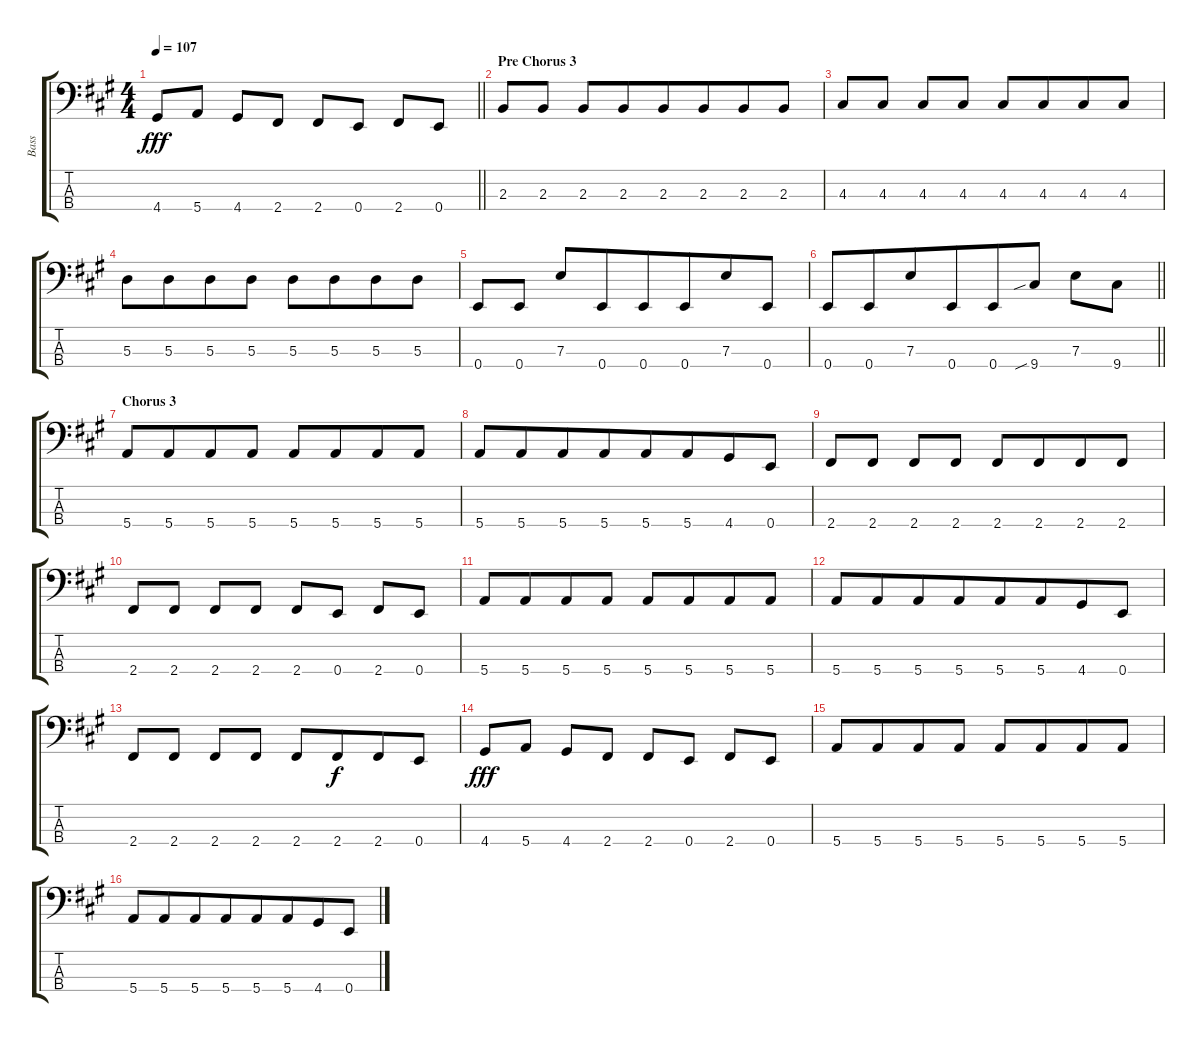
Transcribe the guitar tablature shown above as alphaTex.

\track ("Bass" "Bass") {instrument electricbasspick bank 255}
\staff {score tabs}
\tuning (G2 D2 A1 E1) {hide}
\ts (4 4)
\tempo 107
\clef f4
\barLineRight lightlight
\ks a
4.4.8{dy fff beam merge} 5.4.8 4.4.8 2.4.8 2.4.8{beam merge} 0.4.8 2.4.8{beam merge} 0.4.8 |
\section ("" "Pre Chorus 3")
2.3.8{beam merge} 2.3.8 2.3.8 2.3.8{beam merge} 2.3.8 2.3.8{beam merge} 2.3.8 2.3.8 |
4.3.8 4.3.8 4.3.8{beam merge} 4.3.8 4.3.8 4.3.8{beam merge} 4.3.8{beam merge} 4.3.8 |
5.3.8 5.3.8{beam merge} 5.3.8 5.3.8 5.3.8 5.3.8{beam merge} 5.3.8{beam merge} 5.3.8 |
0.4.8 0.4.8 7.3.8{beam merge} 0.4.8{beam merge} 0.4.8 0.4.8{beam merge} 7.3.8 0.4.8 |
\barLineRight lightlight
0.4.8{beam merge} 0.4.8{beam merge} 7.3.8{beam merge} 0.4.8{beam merge} 0.4.8 9.4{sib}.8 7.3.8{beam merge} 9.4.8 |
\section ("" "Chorus 3")
5.4.8 5.4.8{beam merge} 5.4.8{beam merge} 5.4.8 5.4.8{beam merge} 5.4.8{beam merge} 5.4.8 5.4.8 |
5.4.8{beam merge} 5.4.8{beam merge} 5.4.8{beam merge} 5.4.8{beam merge} 5.4.8 5.4.8{beam merge} 4.4.8{beam merge} 0.4.8 |
2.4.8{beam merge} 2.4.8 2.4.8 2.4.8 2.4.8 2.4.8{beam merge} 2.4.8 2.4.8 |
2.4.8{beam merge} 2.4.8 2.4.8 2.4.8 2.4.8{beam merge} 0.4.8 2.4.8{beam merge} 0.4.8 |
5.4.8 5.4.8{beam merge} 5.4.8{beam merge} 5.4.8 5.4.8{beam merge} 5.4.8{beam merge} 5.4.8 5.4.8 |
5.4.8{beam merge} 5.4.8{beam merge} 5.4.8{beam merge} 5.4.8{beam merge} 5.4.8 5.4.8{beam merge} 4.4.8{beam merge} 0.4.8 |
2.4.8{beam merge} 2.4.8 2.4.8 2.4.8 2.4.8 2.4.8{dy f beam merge} 2.4.8 0.4.8 |
4.4.8{dy fff beam merge} 5.4.8 4.4.8 2.4.8 2.4.8{beam merge} 0.4.8 2.4.8{beam merge} 0.4.8 |
5.4.8 5.4.8{beam merge} 5.4.8{beam merge} 5.4.8 5.4.8{beam merge} 5.4.8{beam merge} 5.4.8 5.4.8 |
5.4.8{beam merge} 5.4.8{beam merge} 5.4.8{beam merge} 5.4.8{beam merge} 5.4.8 5.4.8{beam merge} 4.4.8{beam merge} 0.4.8
